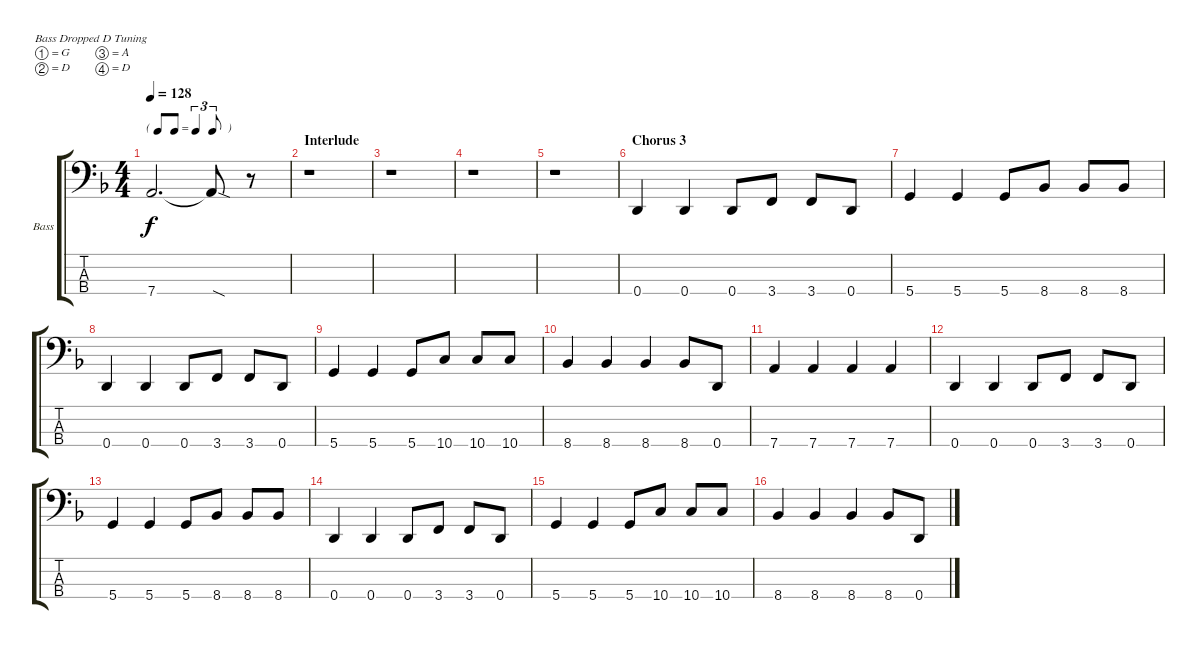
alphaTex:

\defaultSystemsLayout 4
\bracketExtendMode groupsimilarinstruments
\firstSystemTrackNameOrientation horizontal
\otherSystemsTrackNameOrientation horizontal
\track ("Bass" "Bass") {instrument electricbassfinger}
\staff {score tabs}
\tuning (G2 D2 A1 D1)
\ts (4 4)
\tf triplet8th
\tempo 128
\clef f4
\scale
0.333333
\ks f
7.4.2{d dy f} 7.4{sod t}.8 r.8 |
\section ("" "Interlude")
\scale
0.333333 r.1 |
\scale
0.333333 r.1 |
\scale
0.333333 r.1 |
\scale
0.333333 r.1 |
\section ("" "Chorus 3")
\scale
0.333333 0.4.4 0.4.4 0.4.8 3.4.8 3.4.8 0.4.8 |
\scale
0.333333 5.4.4 5.4.4 5.4.8 8.4.8 8.4.8 8.4.8 |
\scale
0.333333 0.4.4 0.4.4 0.4.8 3.4.8 3.4.8 0.4.8 |
\scale
0.333333 5.4.4 5.4.4 5.4.8 10.4.8 10.4.8 10.4.8 |
\scale
0.333333 8.4.4 8.4.4 8.4.4 8.4.8 0.4.8 |
\scale
0.333333 7.4.4 7.4.4 7.4.4 7.4.4 |
\scale
0.333333 0.4.4 0.4.4 0.4.8 3.4.8 3.4.8 0.4.8 |
\scale
0.333333 5.4.4 5.4.4 5.4.8 8.4.8 8.4.8 8.4.8 |
\scale
0.333333 0.4.4 0.4.4 0.4.8 3.4.8 3.4.8 0.4.8 |
\scale
0.333333 5.4.4 5.4.4 5.4.8 10.4.8 10.4.8 10.4.8 |
\scale
0.333333 8.4.4 8.4.4 8.4.4 8.4.8 0.4.8
